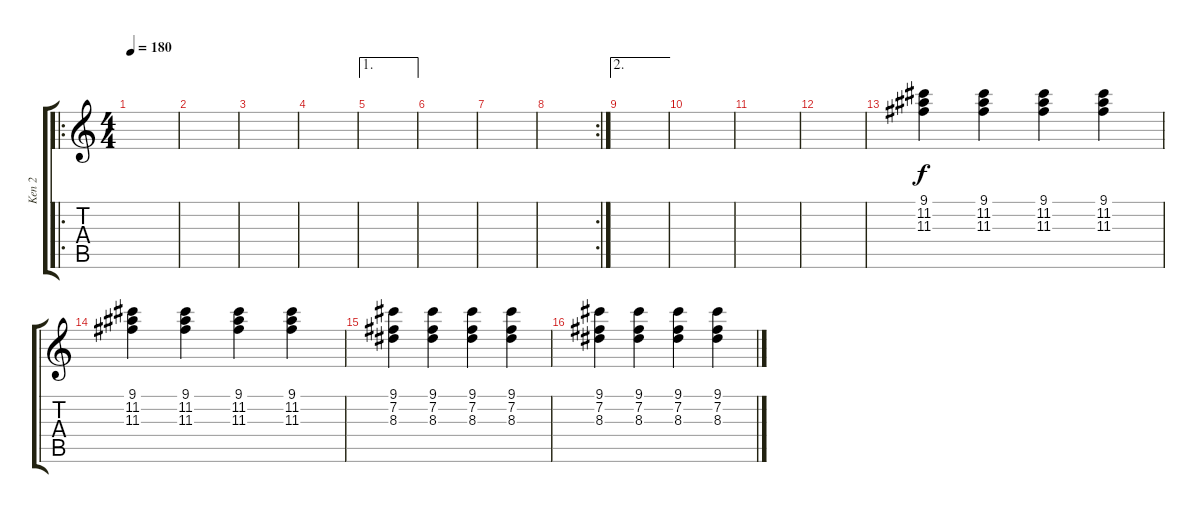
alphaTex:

\track ("Ken 2" "Ken 2") {instrument distortionguitar}
\staff {score tabs}
\tuning (E4 B3 G3 D3 A2 E2) {hide}
\ro
\ts (4 4)
\tempo 180
\clef g2
\ks c
|
|
|
|
\ae 1
|
|
|
\rc 2
|
\ae 2
|
|
|
|
(9.1 11.2 11.3).4 (9.1 11.2 11.3).4 (9.1 11.2 11.3).4 (9.1 11.2 11.3).4 |
(9.1 11.2 11.3).4 (9.1 11.2 11.3).4 (9.1 11.2 11.3).4 (9.1 11.2 11.3).4 |
(9.1 7.2 8.3).4 (9.1 7.2 8.3).4 (9.1 7.2 8.3).4 (9.1 7.2 8.3).4 |
(9.1 7.2 8.3).4 (9.1 7.2 8.3).4 (9.1 7.2 8.3).4 (9.1 7.2 8.3).4
